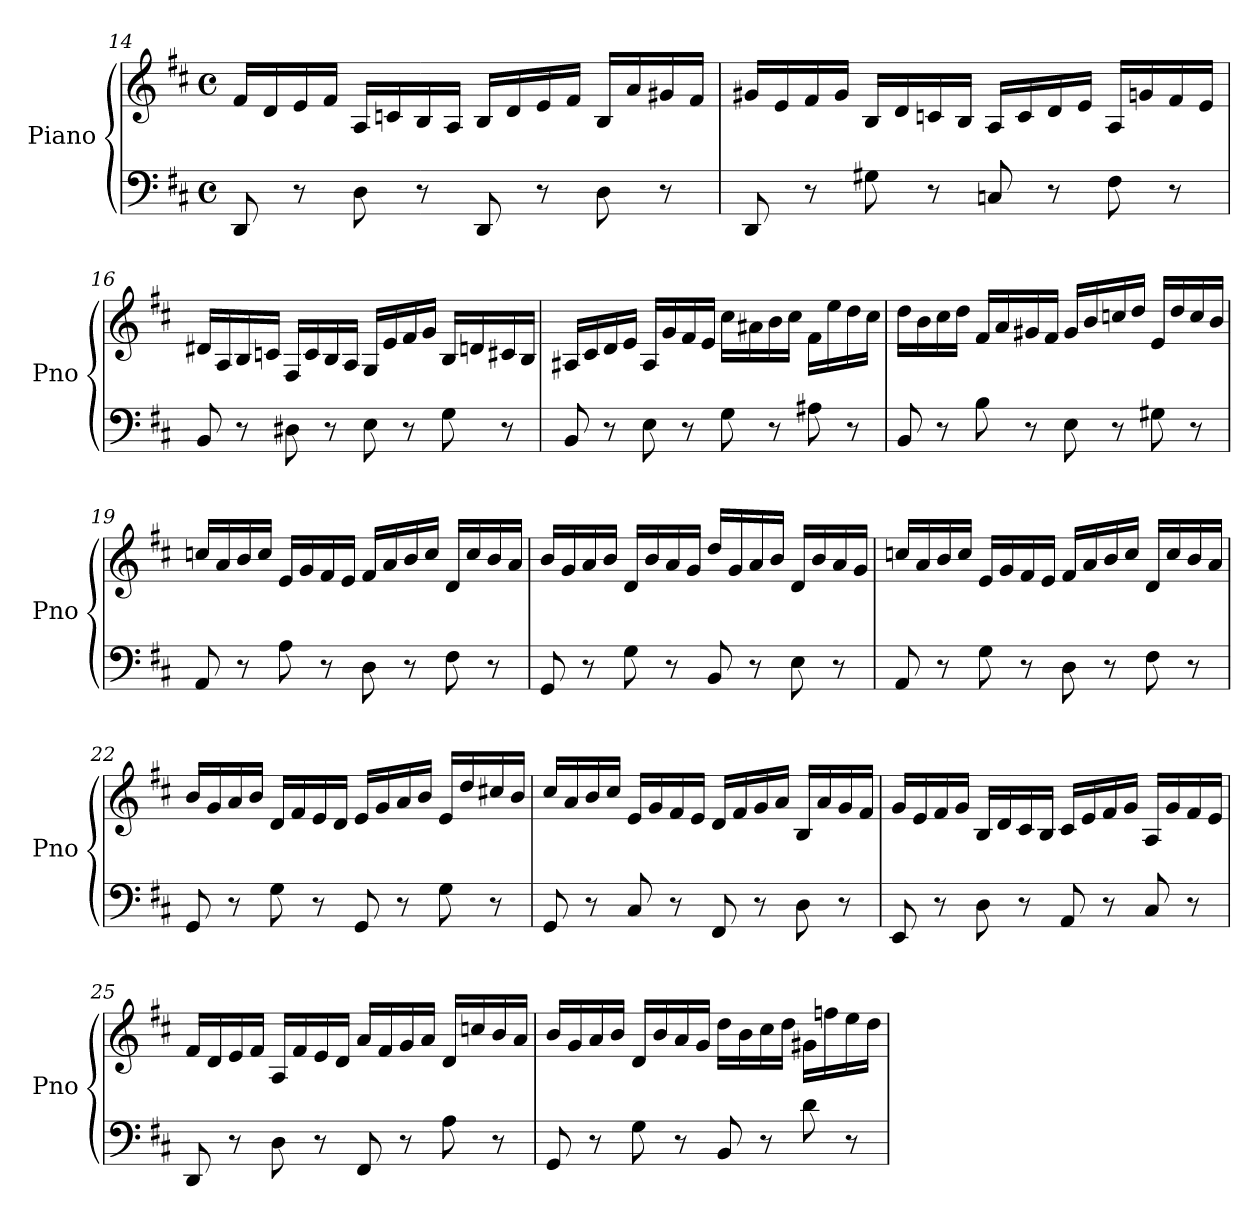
**kern	**kern
*part1	*part1
*staff2	*staff1
*I"Piano	*
*I'Pno	*
*clefF4	*clefG2
*k[f#c#]	*k[f#c#]
*M4/4	*M4/4
*met(c)	*met(c)
=14	=14
8DD/	16f#/LL
.	16d/
8r	16e/
.	16f#/JJ
8D\	16A/LL
.	16cn/
8r	16B/
.	16A/JJ
8DD/	16B/LL
.	16d/
8r	16e/
.	16f#/JJ
8D\	16B/LL
.	16a/
8r	16g#X/
.	16f#/JJ
!!LO:LB:g=z
=15	=15
8DD/	16g#X/LL
.	16e/
8r	16f#/
.	16g#/JJ
8G#X\	16B/LL
.	16d/
8r	16cn/
.	16B/JJ
8Cn/	16A/LL
.	16c/
8r	16d/
.	16e/JJ
8F#\	16A/LL
.	16gn/
8r	16f#/
.	16e/JJ
=16	=16
8BB/	16d#X/LL
.	16A/
8r	16B/
.	16cn/JJ
8D#X\	16F#/LL
.	16c/
8r	16B/
.	16A/JJ
8E\	16G/LL
.	16e/
8r	16f#/
.	16g/JJ
8G\	16B/LL
.	16dn/
8r	16c#X/
.	16B/JJ
!!LO:PB:g=z
=17	=17
8BB/	16A#X/LL
.	16c#/
8r	16d/
.	16e/JJ
8E\	16A#/LL
.	16g/
8r	16f#/
.	16e/JJ
8G\	16cc#\LL
.	16a#X\
8r	16b\
.	16cc#\JJ
8A#X\	16f#\LL
.	16ee\
8r	16dd\
.	16cc#\JJ
=18	=18
8BB/	16dd\LL
.	16b\
8r	16cc#\
.	16dd\JJ
8B\	16f#/LL
.	16a/
8r	16g#X/
.	16f#/JJ
8E\	16g#/LL
.	16b/
8r	16ccn/
.	16dd/JJ
8G#X\	16e/LL
.	16dd/
8r	16cc/
.	16b/JJ
!!LO:LB:g=z
=19	=19
8AA/	16ccn/LL
.	16a/
8r	16b/
.	16cc/JJ
8A\	16e/LL
.	16g/
8r	16f#/
.	16e/JJ
8D\	16f#/LL
.	16a/
8r	16b/
.	16cc/JJ
8F#\	16d/LL
.	16cc/
8r	16b/
.	16a/JJ
=20	=20
8GG/	16b/LL
.	16g/
8r	16a/
.	16b/JJ
8G\	16d/LL
.	16b/
8r	16a/
.	16g/JJ
8BB/	16dd/LL
.	16g/
8r	16a/
.	16b/JJ
8E\	16d/LL
.	16b/
8r	16a/
.	16g/JJ
!!LO:LB:g=z
=21	=21
8AA/	16ccn/LL
.	16a/
8r	16b/
.	16cc/JJ
8G\	16e/LL
.	16g/
8r	16f#/
.	16e/JJ
8D\	16f#/LL
.	16a/
8r	16b/
.	16cc/JJ
8F#\	16d/LL
.	16cc/
8r	16b/
.	16a/JJ
=22	=22
8GG/	16b/LL
.	16g/
8r	16a/
.	16b/JJ
8G\	16d/LL
.	16f#/
8r	16e/
.	16d/JJ
8GG/	16e/LL
.	16g/
8r	16a/
.	16b/JJ
8G\	16e/LL
.	16dd/
8r	16cc#X/
.	16b/JJ
!!LO:LB:g=z
=23	=23
8GG/	16cc#/LL
.	16a/
8r	16b/
.	16cc#/JJ
8C#/	16e/LL
.	16g/
8r	16f#/
.	16e/JJ
8FF#/	16d/LL
.	16f#/
8r	16g/
.	16a/JJ
8D\	16B/LL
.	16a/
8r	16g/
.	16f#/JJ
=24	=24
8EE/	16g/LL
.	16e/
8r	16f#/
.	16g/JJ
8D\	16B/LL
.	16d/
8r	16c#/
.	16B/JJ
8AA/	16c#/LL
.	16e/
8r	16f#/
.	16g/JJ
8C#/	16A/LL
.	16g/
8r	16f#/
.	16e/JJ
=25	=25
8DD/	16f#/LL
.	16d/
8r	16e/
.	16f#/JJ
8D\	16A/LL
.	16f#/
8r	16e/
.	16d/JJ
8FF#/	16a/LL
.	16f#/
8r	16g/
.	16a/JJ
8A\	16d/LL
.	16ccn/
8r	16b/
.	16a/JJ
!!LO:PB:g=z
=26	=26
8GG/	16b/LL
.	16g/
8r	16a/
.	16b/JJ
8G\	16d/LL
.	16b/
8r	16a/
.	16g/JJ
8BB/	16dd\LL
.	16b\
8r	16cc#\
.	16dd\JJ
8d\	16g#X\LL
.	16ffn\
8r	16ee\
.	16dd\JJ
=	=
*-	*-
